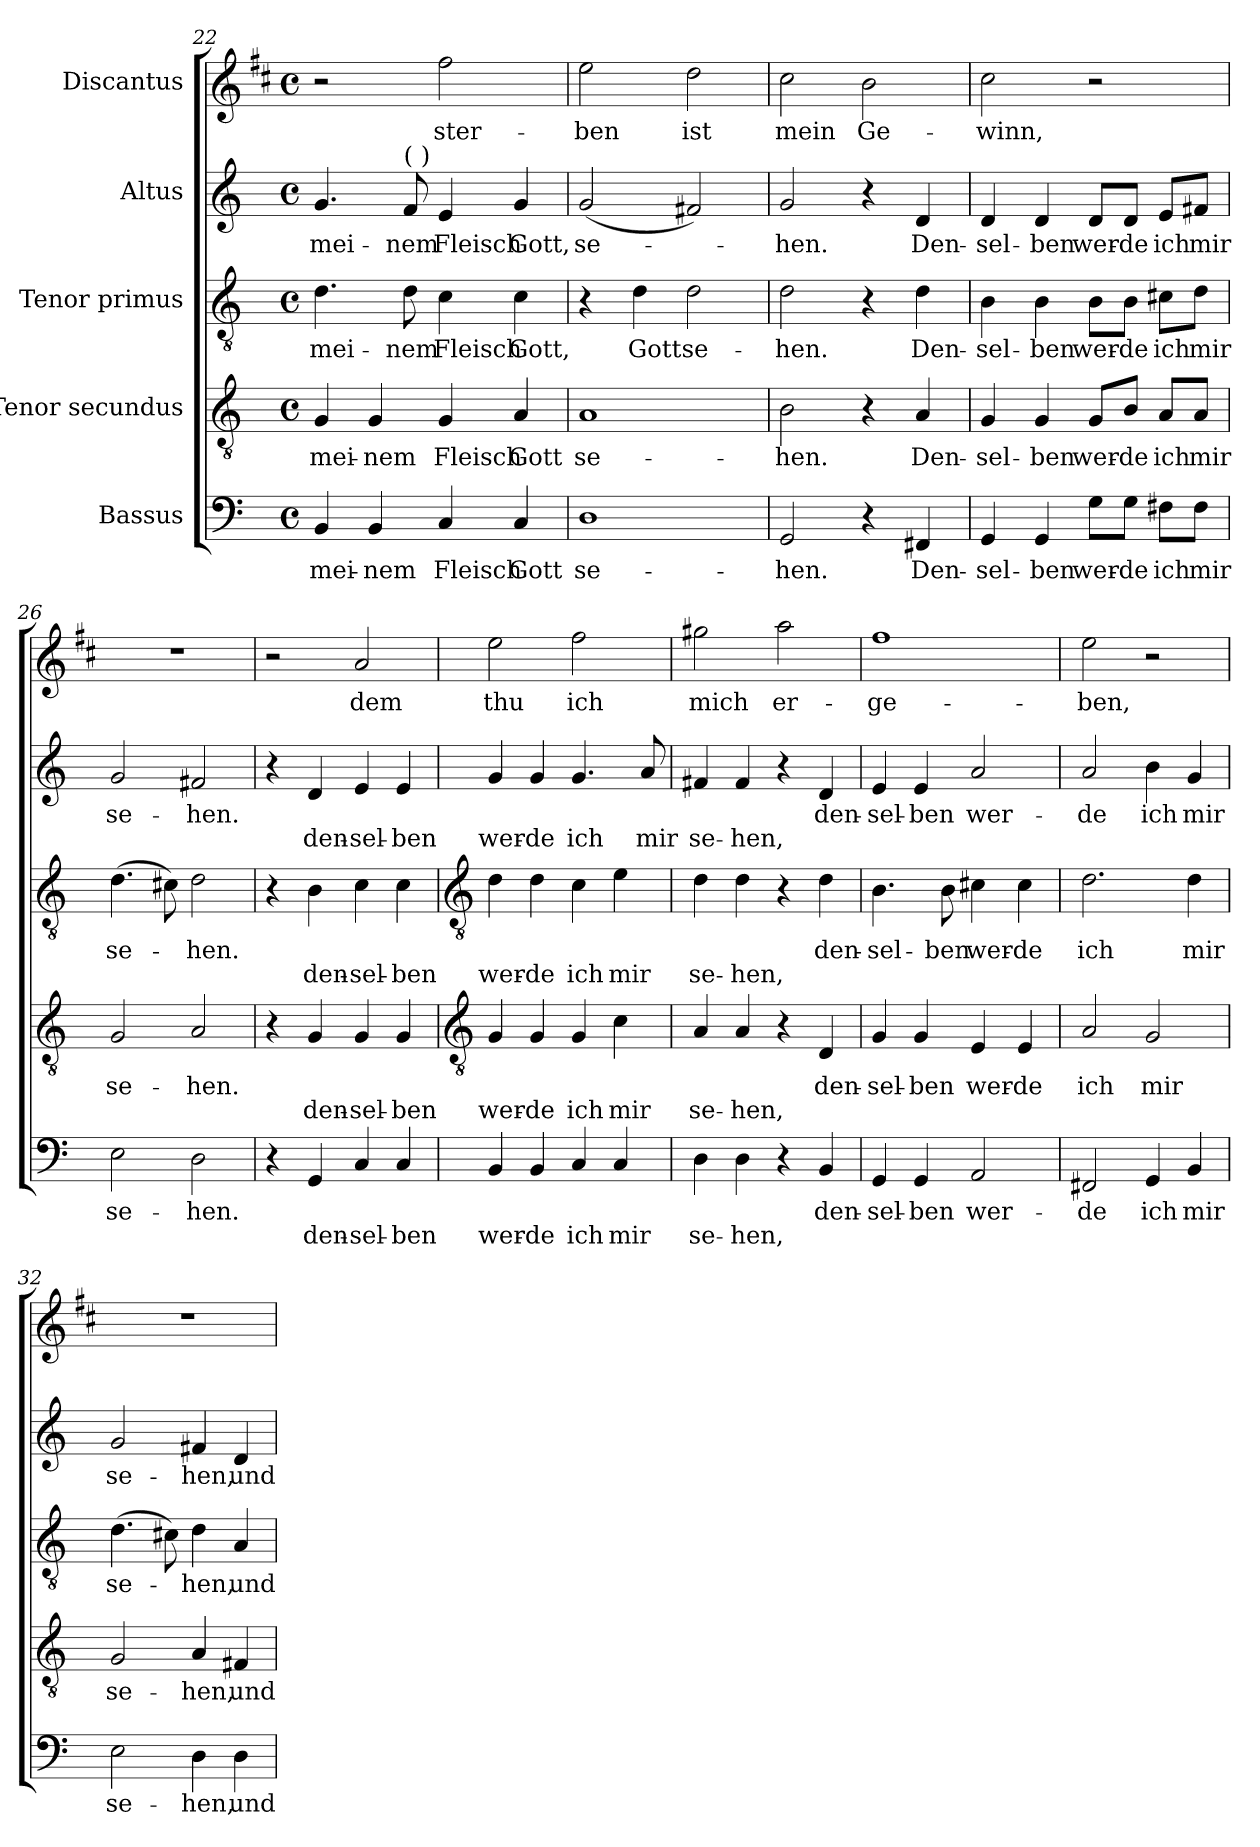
**kern	**text	**text	**kern	**text	**text	**kern	**text	**text	**kern	**text	**text	**kern	**text
*part5	*part5	*part5	*part4	*part4	*part4	*part3	*part3	*part3	*part2	*part2	*part2	*part1	*part1
*staff5	*staff5	*staff5	*staff4	*staff4	*staff4	*staff3	*staff3	*staff3	*staff2	*staff2	*staff2	*staff1	*staff1
*I"Bassus	*	*	*I"Tenor secundus	*	*	*I"Tenor primus	*	*	*I"Altus	*	*	*I"Discantus	*
*clefF4	*	*	*clefGv2	*	*	*clefGv2	*	*	*clefG2	*	*	*clefG2	*
*	*	*	*	*	*	*	*	*	*	*	*	*ITrd1c2	*
*k[]	*	*	*k[]	*	*	*k[]	*	*	*k[]	*	*	*k[]	*
*C:	*	*	*C:	*	*	*C:	*	*	*C:	*	*	*C:	*
*M4/4	*	*	*M4/4	*	*	*M4/4	*	*	*M4/4	*	*	*M4/4	*
*met(c)	*	*	*met(c)	*	*	*met(c)	*	*	*met(c)	*	*	*met(c)	*
=22	=22	=22	=22	=22	=22	=22	=22	=22	=22	=22	=22	=22	=22
!	!LO:LY:b	!	!	!LO:LY:b	!	!	!LO:LY:b	!	!	!LO:LY:b	!	!	!
4BB	mei-	.	4G	mei-	.	4.d	mei-	.	4.g	mei-	.	2r	.
!	!LO:LY:b	!	!	!LO:LY:b	!	!	!	!	!	!	!	!	!
4BB	-nem	.	4G	-nem	.	.	.	.	.	.	.	.	.
!	!	!	!	!	!	!	!	!	!LO:TX:a:t=(  )	!	!	!	!
!	!	!	!	!	!	!	!LO:LY:b	!	!	!LO:LY:b	!	!	!
.	.	.	.	.	.	8d	-nem	.	8f	-nem	.	.	.
!	!LO:LY:b	!	!	!LO:LY:b	!	!	!LO:LY:b	!	!	!LO:LY:b	!	!	!LO:LY:b
4C	Fleisch	.	4G	Fleisch	.	4c	Fleisch	.	4e	Fleisch	.	2ee	ster-
!	!LO:LY:b	!	!	!LO:LY:b	!	!	!LO:LY:b	!	!	!LO:LY:b	!	!	!
4C	Gott	.	4A	Gott	.	4c	Gott,	.	4g	Gott,	.	.	.
=23	=23	=23	=23	=23	=23	=23	=23	=23	=23	=23	=23	=23	=23
!	!LO:LY:b	!	!	!LO:LY:b	!	!	!	!	!	!LO:LY:b	!	!	!LO:LY:b
1D	se-	.	1A	se-	.	4r	.	.	(<2g	se-	.	2dd	-ben
!	!	!	!	!	!	!	!LO:LY:b	!	!	!	!	!	!
.	.	.	.	.	.	4d	Gott	.	.	.	.	.	.
!	!	!	!	!	!	!	!LO:LY:b	!	!	!	!	!	!LO:LY:b
.	.	.	.	.	.	2d	se-	.	2f#X)	.	.	2cc	ist
=24	=24	=24	=24	=24	=24	=24	=24	=24	=24	=24	=24	=24	=24
!	!LO:LY:b	!	!	!LO:LY:b	!	!	!LO:LY:b	!	!	!LO:LY:b	!	!	!LO:LY:b
2GG	-hen.	.	2B	-hen.	.	2d	-hen.	.	2g	-hen.	.	2b	mein
!	!	!	!	!	!	!	!	!	!	!	!	!	!LO:LY:b
4r	.	.	4r	.	.	4r	.	.	4r	.	.	2a	Ge-
!	!LO:LY:b	!	!	!LO:LY:b	!	!	!LO:LY:b	!	!	!LO:LY:b	!	!	!
4FF#X	Den-	.	4A	Den-	.	4d	Den-	.	4d	Den-	.	.	.
=25	=25	=25	=25	=25	=25	=25	=25	=25	=25	=25	=25	=25	=25
!	!LO:LY:b	!	!	!LO:LY:b	!	!	!LO:LY:b	!	!	!LO:LY:b	!	!	!LO:LY:b
4GG	-sel-	.	4G	-sel-	.	4B	-sel-	.	4d	-sel-	.	2b	-winn,
!	!LO:LY:b	!	!	!LO:LY:b	!	!	!LO:LY:b	!	!	!LO:LY:b	!	!	!
4GG	-ben	.	4G	-ben	.	4B	-ben	.	4d	-ben	.	.	.
!	!LO:LY:b	!	!	!LO:LY:b	!	!	!LO:LY:b	!	!	!LO:LY:b	!	!	!
8G\L	wer-	.	8G/L	wer-	.	8B\L	wer-	.	8d/L	wer-	.	2r	.
!	!LO:LY:b	!	!	!LO:LY:b	!	!	!LO:LY:b	!	!	!LO:LY:b	!	!	!
8G\J	-de	.	8B/J	-de	.	8B\J	-de	.	8d/J	-de	.	.	.
!	!LO:LY:b	!	!	!LO:LY:b	!	!	!LO:LY:b	!	!	!LO:LY:b	!	!	!
8F#X\L	ich	.	8A/L	ich	.	8c#X\L	ich	.	8e/L	ich	.	.	.
!	!LO:LY:b	!	!	!LO:LY:b	!	!	!LO:LY:b	!	!	!LO:LY:b	!	!	!
8F#\J	mir	.	8A/J	mir	.	8d\J	mir	.	8f#X/J	mir	.	.	.
=26	=26	=26	=26	=26	=26	=26	=26	=26	=26	=26	=26	=26	=26
!	!LO:LY:b	!	!	!LO:LY:b	!	!	!LO:LY:b	!	!	!LO:LY:b	!	!	!
2E	se-	.	2G	se-	.	(>4.d	se-	.	2g	se-	.	1r	.
.	.	.	.	.	.	8c#X)	.	.	.	.	.	.	.
!	!LO:LY:b	!	!	!LO:LY:b	!	!	!LO:LY:b	!	!	!LO:LY:b	!	!	!
2D	-hen.	.	2A	-hen.	.	2d	-hen.	.	2f#X	-hen.	.	.	.
=27	=27	=27	=27	=27	=27	=27	=27	=27	=27	=27	=27	=27	=27
4r	.	.	4r	.	.	4r	.	.	4r	.	.	2r	.
!	!	!LO:LY:b	!	!	!LO:LY:b	!	!	!LO:LY:b	!	!	!LO:LY:b	!	!
4GG	.	den-	4G	.	den-	4B	.	den-	4d	.	den-	.	.
!	!	!LO:LY:b	!	!	!LO:LY:b	!	!	!LO:LY:b	!	!	!LO:LY:b	!	!LO:LY:b
4C	.	-sel-	4G	.	-sel-	4c	.	-sel-	4e	.	-sel-	2g	dem
!	!	!LO:LY:b	!	!	!LO:LY:b	!	!	!LO:LY:b	!	!	!LO:LY:b	!	!
4C	.	-ben	4G	.	-ben	4c	.	-ben	4e	.	-ben	.	.
!!LO:LB:g=z
=28	=28	=28	=28	=28	=28	=28	=28	=28	=28	=28	=28	=28	=28
*	*	*	*clefGv2	*	*	*clefGv2	*	*	*	*	*	*	*
!	!	!LO:LY:b	!	!	!LO:LY:b	!	!	!LO:LY:b	!	!	!LO:LY:b	!	!LO:LY:b
4BB	.	wer-	4G	.	wer-	4d	.	wer-	4g	.	wer-	2dd	thu
!	!	!LO:LY:b	!	!	!LO:LY:b	!	!	!LO:LY:b	!	!	!LO:LY:b	!	!
4BB	.	-de	4G	.	-de	4d	.	-de	4g	.	-de	.	.
!	!	!LO:LY:b	!	!	!LO:LY:b	!	!	!LO:LY:b	!	!	!LO:LY:b	!	!LO:LY:b
4C	.	ich	4G	.	ich	4c	.	ich	4.g	.	ich	2ee	ich
!	!	!LO:LY:b	!	!	!LO:LY:b	!	!	!LO:LY:b	!	!	!	!	!
4C	.	mir	4c	.	mir	4e	.	mir	.	.	.	.	.
!	!	!	!	!	!	!	!	!	!	!	!LO:LY:b	!	!
.	.	.	.	.	.	.	.	.	8a	.	mir	.	.
=29	=29	=29	=29	=29	=29	=29	=29	=29	=29	=29	=29	=29	=29
!	!	!LO:LY:b	!	!	!LO:LY:b	!	!	!LO:LY:b	!	!	!LO:LY:b	!	!LO:LY:b
4D	.	se-	4A	.	se-	4d	.	se-	4f#X	.	se-	2ff#X	mich
!	!	!LO:LY:b	!	!	!LO:LY:b	!	!	!LO:LY:b	!	!	!LO:LY:b	!	!
4D	.	-hen,	4A	.	-hen,	4d	.	-hen,	4f#	.	-hen,	.	.
!	!	!	!	!	!	!	!	!	!	!	!	!	!LO:LY:b
4r	.	.	4r	.	.	4r	.	.	4r	.	.	2gg	er-
!	!LO:LY:b	!	!	!LO:LY:b	!	!	!LO:LY:b	!	!	!LO:LY:b	!	!	!
4BB	den-	.	4D	den-	.	4d	den-	.	4d	den-	.	.	.
=30	=30	=30	=30	=30	=30	=30	=30	=30	=30	=30	=30	=30	=30
!	!LO:LY:b	!	!	!LO:LY:b	!	!	!LO:LY:b	!	!	!LO:LY:b	!	!	!LO:LY:b
4GG	-sel-	.	4G	-sel-	.	4.B	-sel-	.	4e	-sel-	.	1ee	-ge-
!	!LO:LY:b	!	!	!LO:LY:b	!	!	!	!	!	!LO:LY:b	!	!	!
4GG	-ben	.	4G	-ben	.	.	.	.	4e	-ben	.	.	.
!	!	!	!	!	!	!	!LO:LY:b	!	!	!	!	!	!
.	.	.	.	.	.	8B	-ben	.	.	.	.	.	.
!	!LO:LY:b	!	!	!LO:LY:b	!	!	!LO:LY:b	!	!	!LO:LY:b	!	!	!
2AA	wer-	.	4E	wer-	.	4c#X	wer-	.	2a	wer-	.	.	.
!	!	!	!	!LO:LY:b	!	!	!LO:LY:b	!	!	!	!	!	!
.	.	.	4E	-de	.	4c#	-de	.	.	.	.	.	.
=31	=31	=31	=31	=31	=31	=31	=31	=31	=31	=31	=31	=31	=31
!	!LO:LY:b	!	!	!LO:LY:b	!	!	!LO:LY:b	!	!	!LO:LY:b	!	!	!LO:LY:b
2FF#X	-de	.	2A	ich	.	2.d	ich	.	2a	-de	.	2dd	-ben,
!	!LO:LY:b	!	!	!LO:LY:b	!	!	!	!	!	!LO:LY:b	!	!	!
4GG	ich	.	2G	mir	.	.	.	.	4b	ich	.	2r	.
!	!LO:LY:b	!	!	!	!	!	!LO:LY:b	!	!	!LO:LY:b	!	!	!
4BB	mir	.	.	.	.	4d	mir	.	4g	mir	.	.	.
=32	=32	=32	=32	=32	=32	=32	=32	=32	=32	=32	=32	=32	=32
!	!LO:LY:b	!	!	!LO:LY:b	!	!	!LO:LY:b	!	!	!LO:LY:b	!	!	!
2E	se-	.	2G	se-	.	(>4.d	se-	.	2g	se-	.	1r	.
.	.	.	.	.	.	8c#X)	.	.	.	.	.	.	.
!	!LO:LY:b	!	!	!LO:LY:b	!	!	!LO:LY:b	!	!	!LO:LY:b	!	!	!
4D	-hen,	.	4A	-hen,	.	4d	-hen,	.	4f#X	-hen,	.	.	.
!	!LO:LY:b	!	!	!LO:LY:b	!	!	!LO:LY:b	!	!	!LO:LY:b	!	!	!
4D	und	.	4F#X	und	.	4A	und	.	4d	und	.	.	.
=	=	=	=	=	=	=	=	=	=	=	=	=	=
*-	*-	*-	*-	*-	*-	*-	*-	*-	*-	*-	*-	*-	*-
